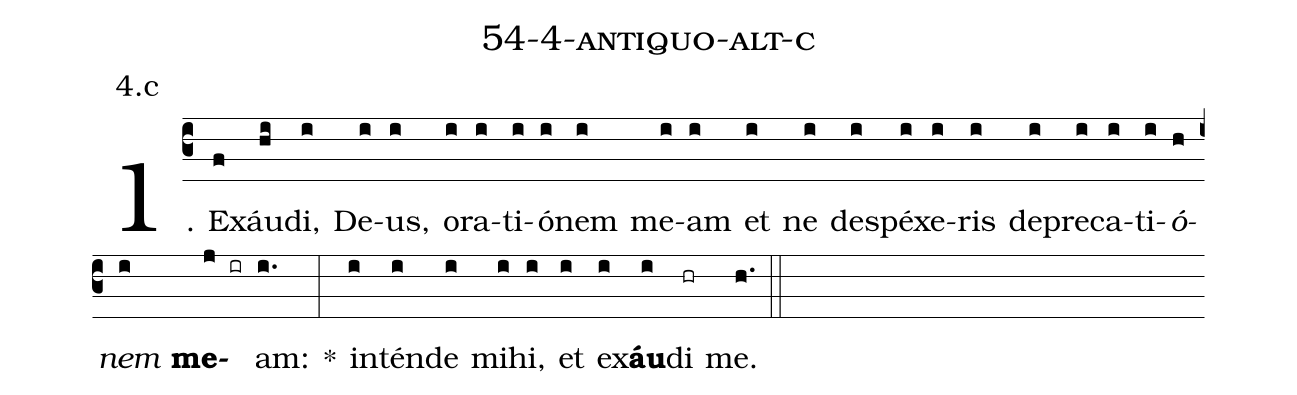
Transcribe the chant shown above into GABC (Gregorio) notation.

name: 54-4-antiquo-alt-c;
annotation: 4.c;
%%
(c3)1. Ex(f)áu(hi)di,(i) De(i)us,(i) o(i)ra(i)ti(i)ó(i)nem(i) me(i)am(i) et(i) ne(i) de(i)spé(i)xe(i)ris(i) de(i)pre(i)ca(i)ti(i)<i>ó</i>(h)<i>nem</i>(i) <b>me</b>(j ir)am:(i.) *(:) in(i)tén(i)de(i) mi(i)hi,(i) et(i) ex(i)<b>áu</b>(i)di(hr) me.(h.) (::)
